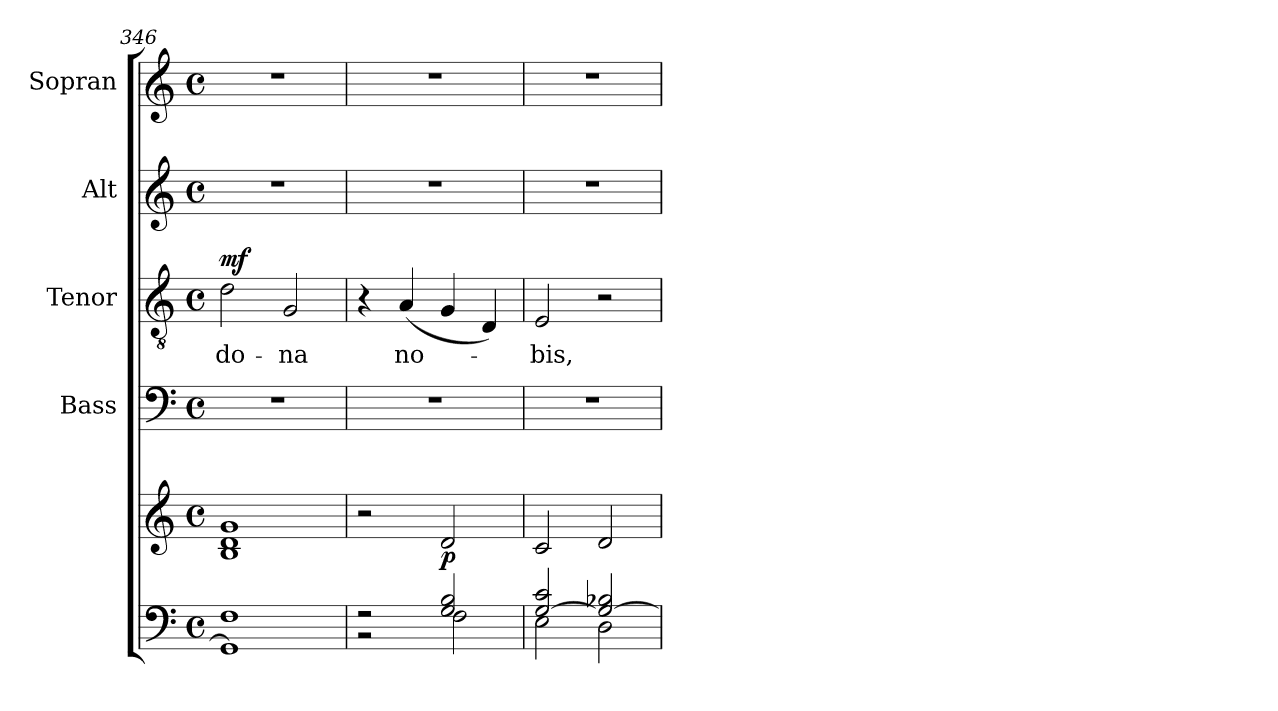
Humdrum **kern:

**kern	**kern	**dynam	**kern	**kern	**text	**dynam	**kern	**kern
*part5	*part5	*part5	*part4	*part3	*part3	*part3	*part2	*part1
*staff6	*staff5	*staff5/6	*staff4	*staff3	*staff3	*staff3	*staff2	*staff1
*	*	*	*I"Bass	*I"Tenor	*	*	*I"Alt	*I"Sopran
*	*	*	*I'B.	*I'T.	*	*	*I'A.	*I'S.
*clefF4	*clefG2	*	*clefF4	*clefGv2	*	*	*clefG2	*clefG2
*k[]	*k[]	*	*k[]	*k[]	*	*	*k[]	*k[]
*C:	*C:	*	*C:	*C:	*	*	*C:	*C:
*M4/4	*M4/4	*	*M4/4	*M4/4	*	*	*M4/4	*M4/4
*met(c)	*met(c)	*	*met(c)	*met(c)	*	*	*met(c)	*met(c)
=346	=346	=346	=346	=346	=346	=346	=346	=346
*^	*^	*	*	*	*	*	*	*
!	!	!	!	!	!	!	!LO:LY:b	!LO:DY:a	!	!
1F	1GG]	1d 1g	1B	.	1r	2d\	do-	mf	1r	1r
!	!	!	!	!	!	!	!LO:LY:b	!	!	!
.	.	.	.	.	.	2G/	-na	.	.	.
*	*	*v	*v	*	*	*	*	*	*	*
=347	=347	=347	=347	=347	=347	=347	=347	=347	=347
2r	2r	2r	.	1r	4r	.	.	1r	1r
!	!	!	!	!	!	!LO:LY:b	!	!	!
.	.	.	.	.	(<4A/	no-	.	.	.
!	!	!	!LO:DY:b	!	!	!	!	!	!
2G/ 2B/	2F\	2d/	p	.	4G/	.	.	.	.
.	.	.	.	.	4D/)	.	.	.	.
=348	=348	=348	=348	=348	=348	=348	=348	=348	=348
!	!	!	!	!	!	!LO:LY:b	!	!	!
[>2G/ 2c/	2E\	2c/	.	1r	2E/	-bis,	.	1r	1r
2G/_ 2B-X/	2D\	2d/	.	.	2r	.	.	.	.
*v	*v	*	*	*	*	*	*	*	*
=	=	=	=	=	=	=	=	=
*-	*-	*-	*-	*-	*-	*-	*-	*-
